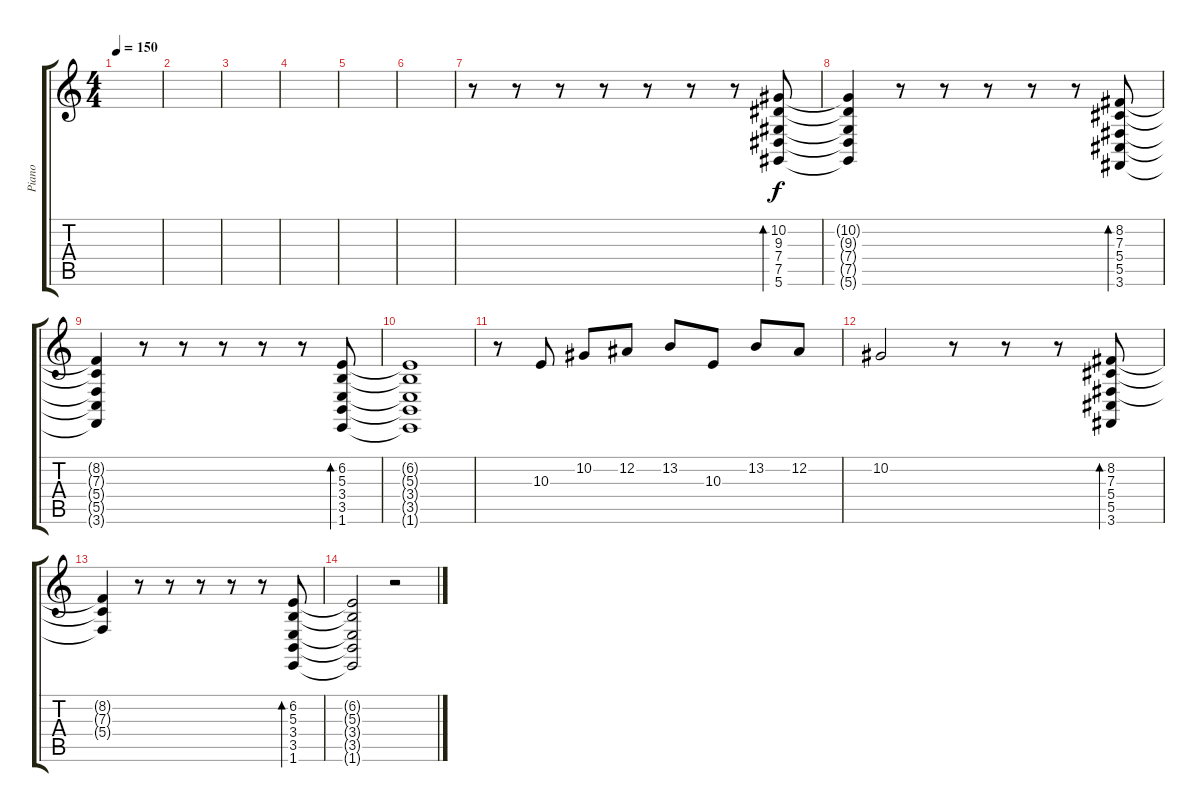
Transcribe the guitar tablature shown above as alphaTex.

\track ("Piano" "Piano") {instrument brightacousticpiano}
\staff {score tabs}
\tuning (Eb4 Bb3 Gb3 Db3 Ab2 Eb2) {hide}
\ts (4 4)
\tempo 150
\clef g2
\ks c
|
|
|
|
|
|
r.8 r.8 r.8 r.8 r.8 r.8 r.8 (10.2 9.3 7.4 7.5 5.6).8{bd 120} |
(10.2{t} 9.3{t} 7.4{t} 7.5{t} 5.6{t}).4 r.8 r.8 r.8 r.8 r.8 (8.2 7.3 5.4 5.5 3.6).8{bd 120} |
(8.2{t} 7.3{t} 5.4{t} 5.5{t} 3.6{t}).4 r.8 r.8 r.8 r.8 r.8 (6.2 5.3 3.4 3.5 1.6).8{bd 120} |
(6.2{t} 5.3{t} 3.4{t} 3.5{t} 1.6{t}).1 |
r.8 10.3.8 10.2.8 12.2.8 13.2.8 10.3.8 13.2.8 12.2.8 |
10.2.2 r.8 r.8 r.8 (8.2 7.3 5.4 5.5 3.6).8{bd 120} |
(8.2{t} 7.3{t} 5.4{t}).4 r.8 r.8 r.8 r.8 r.8 (6.2 5.3 3.4 3.5 1.6).8{bd 120} |
(6.2{t} 5.3{t} 3.4{t} 3.5{t} 1.6{t}).2 r.2
